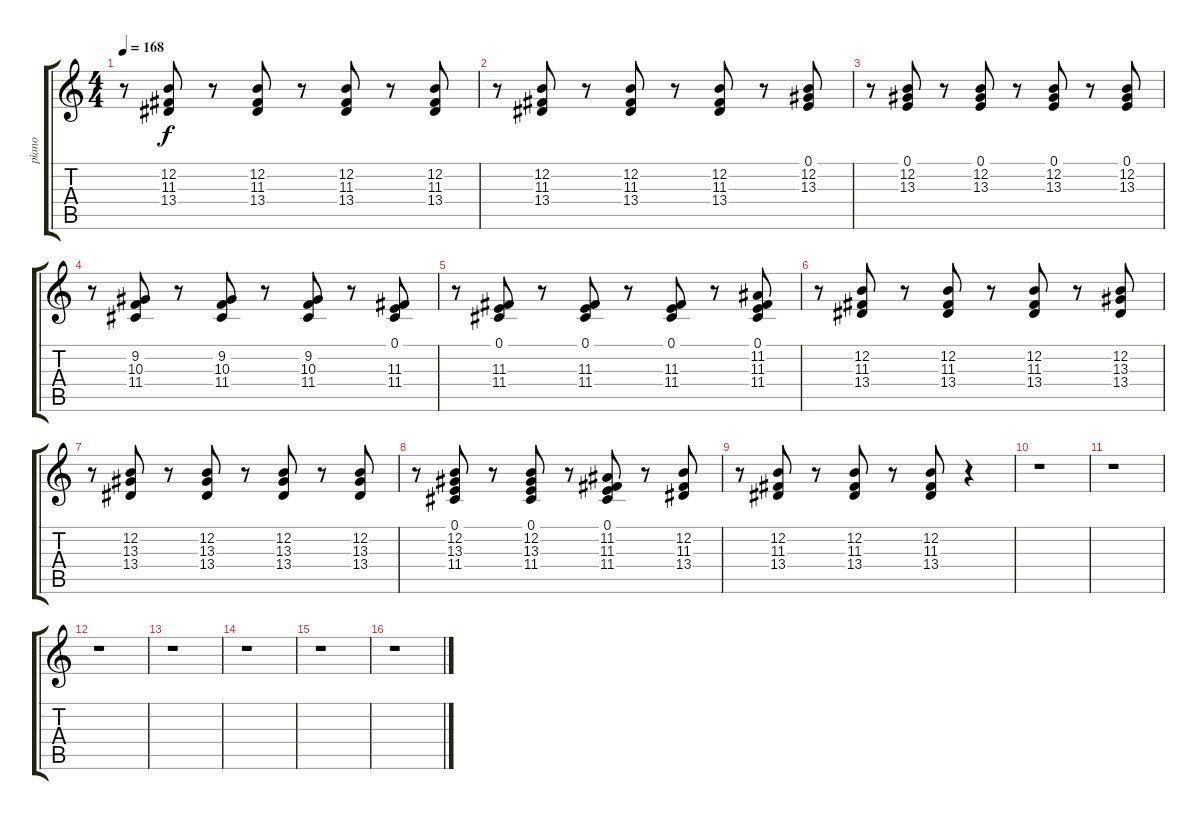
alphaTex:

\track ("piano" "piano") {instrument acousticgrandpiano}
\staff {score tabs}
\tuning (E4 B3 G3 D3 A2 E2) {hide}
\ts (4 4)
\tempo 168
\clef g2
\ks c
r.8{dy f} (12.2 11.3 13.4).8 r.8 (12.2 11.3 13.4).8 r.8 (12.2 11.3 13.4).8 r.8 (12.2 11.3 13.4).8 |
r.8 (12.2 11.3 13.4).8 r.8 (12.2 11.3 13.4).8 r.8 (12.2 11.3 13.4).8 r.8 (0.1 12.2 13.3).8 |
r.8 (0.1 12.2 13.3).8 r.8 (0.1 12.2 13.3).8 r.8 (0.1 12.2 13.3).8 r.8 (0.1 12.2 13.3).8 |
r.8 (9.2 10.3 11.4).8 r.8 (9.2 10.3 11.4).8 r.8 (9.2 10.3 11.4).8 r.8 (0.1 11.3 11.4).8 |
r.8 (0.1 11.3 11.4).8 r.8 (0.1 11.3 11.4).8 r.8 (0.1 11.3 11.4).8 r.8 (0.1 11.2 11.3 11.4).8 |
r.8 (12.2 11.3 13.4).8 r.8 (12.2 11.3 13.4).8 r.8 (12.2 11.3 13.4).8 r.8 (12.2 13.3 13.4).8 |
r.8 (12.2 13.3 13.4).8 r.8 (12.2 13.3 13.4).8 r.8 (12.2 13.3 13.4).8 r.8 (12.2 13.3 13.4).8 |
r.8 (0.1 12.2 13.3 11.4).8 r.8 (0.1 12.2 13.3 11.4).8 r.8 (0.1 11.2 11.3 11.4).8 r.8 (12.2 11.3 13.4).8 |
r.8 (12.2 11.3 13.4).8 r.8 (12.2 11.3 13.4).8 r.8 (12.2 11.3 13.4).8 r.4 |
r.1 |
r.1 |
r.1 |
r.1 |
r.1 |
r.1 |
r.1
